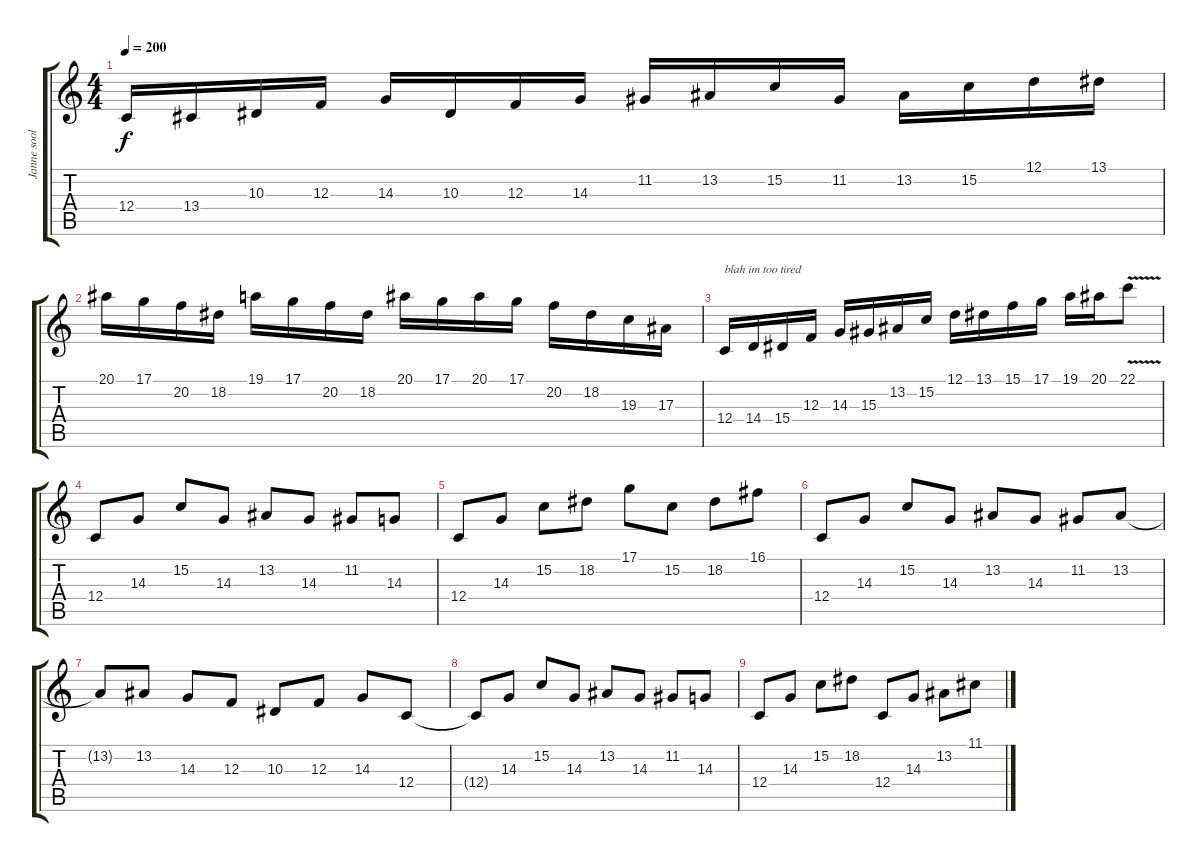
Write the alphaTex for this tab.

\track ("Janne soolo" "Janne sool") {instrument lead2sawtooth}
\staff {score tabs}
\tuning (D4 A3 F3 C3 G2 D2) {hide}
\ts (4 4)
\tempo 200
\clef g2
\ks c
12.4.16{dy f} 13.4.16 10.3.16 12.3.16 14.3.16 10.3.16 12.3.16 14.3.16 11.2.16 13.2.16 15.2.16 11.2.16 13.2.16 15.2.16 12.1.16 13.1.16 |
20.1.16 17.1.16 20.2.16 18.2.16 19.1.16 17.1.16 20.2.16 18.2.16 20.1.16 17.1.16 20.1.16 17.1.16 20.2.16 18.2.16 19.3.16 17.3.16 |
12.4.16{txt "blah im too tired"} 14.4.16 15.4.16 12.3.16 14.3.16 15.3.16 13.2.16 15.2.16 12.1.16 13.1.16 15.1.16 17.1.16 19.1.16 20.1.16 22.1{v}.8 |
12.4.8{volume 10} 14.3.8 15.2.8 14.3.8 13.2.8 14.3.8 11.2.8 14.3.8 |
12.4.8 14.3.8 15.2.8 18.2.8 17.1.8 15.2.8 18.2.8 16.1.8 |
12.4.8 14.3.8 15.2.8 14.3.8 13.2.8 14.3.8 11.2.8 13.2.8 |
13.2{t}.8 13.2.8 14.3.8 12.3.8 10.3.8 12.3.8 14.3.8 12.4.8 |
12.4{t}.8 14.3.8 15.2.8 14.3.8 13.2.8 14.3.8 11.2.8 14.3.8 |
12.4.8 14.3.8 15.2.8 18.2.8 12.4.8 14.3.8 13.2.8 11.1.8
